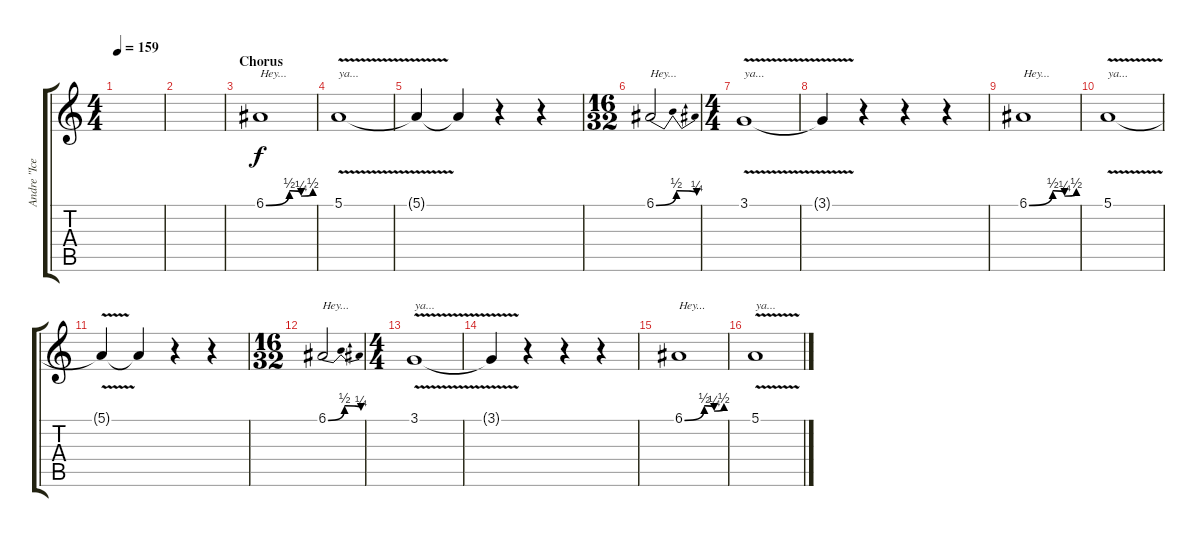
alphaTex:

\track ("Andre \"Ice Cold\" 3000(Voice)" "Andre \"Ice") {instrument tenorsax}
\staff {score tabs}
\tuning (E4 B3 G3 D3 A2 E2) {hide}
\ts (4 4)
\tempo 159
\clef g2
\ks c
|
|
\section ("" "Chorus")
6.1{be (custom 0 0 30 2 45 1 60 2)}.1{txt "Hey..."} |
5.1{v}.1{txt "ya..."} |
5.1{t}.4 5.1{t}.4 r.4 r.4 |
\ts (16 32)
6.1{be (bendrelease 0 0 30 2 30 2 60 1)}.2{txt "Hey..."} |
\ts (4 4)
3.1{v}.1{txt "ya..."} |
3.1{t}.4 r.4 r.4 r.4 |
6.1{be (custom 0 0 30 2 45 1 60 2)}.1{txt "Hey..." volume 10} |
5.1{v}.1{txt "ya..."} |
5.1{t}.4 5.1{t}.4 r.4 r.4 |
\ts (16 32)
6.1{be (bendrelease 0 0 30 2 30 2 60 1)}.2{txt "Hey..."} |
\ts (4 4)
3.1{v}.1{txt "ya..."} |
3.1{t}.4 r.4 r.4 r.4 |
6.1{be (custom 0 0 30 2 45 1 60 2)}.1{txt "Hey..." volume 8} |
5.1{v}.1{txt "ya..."}
